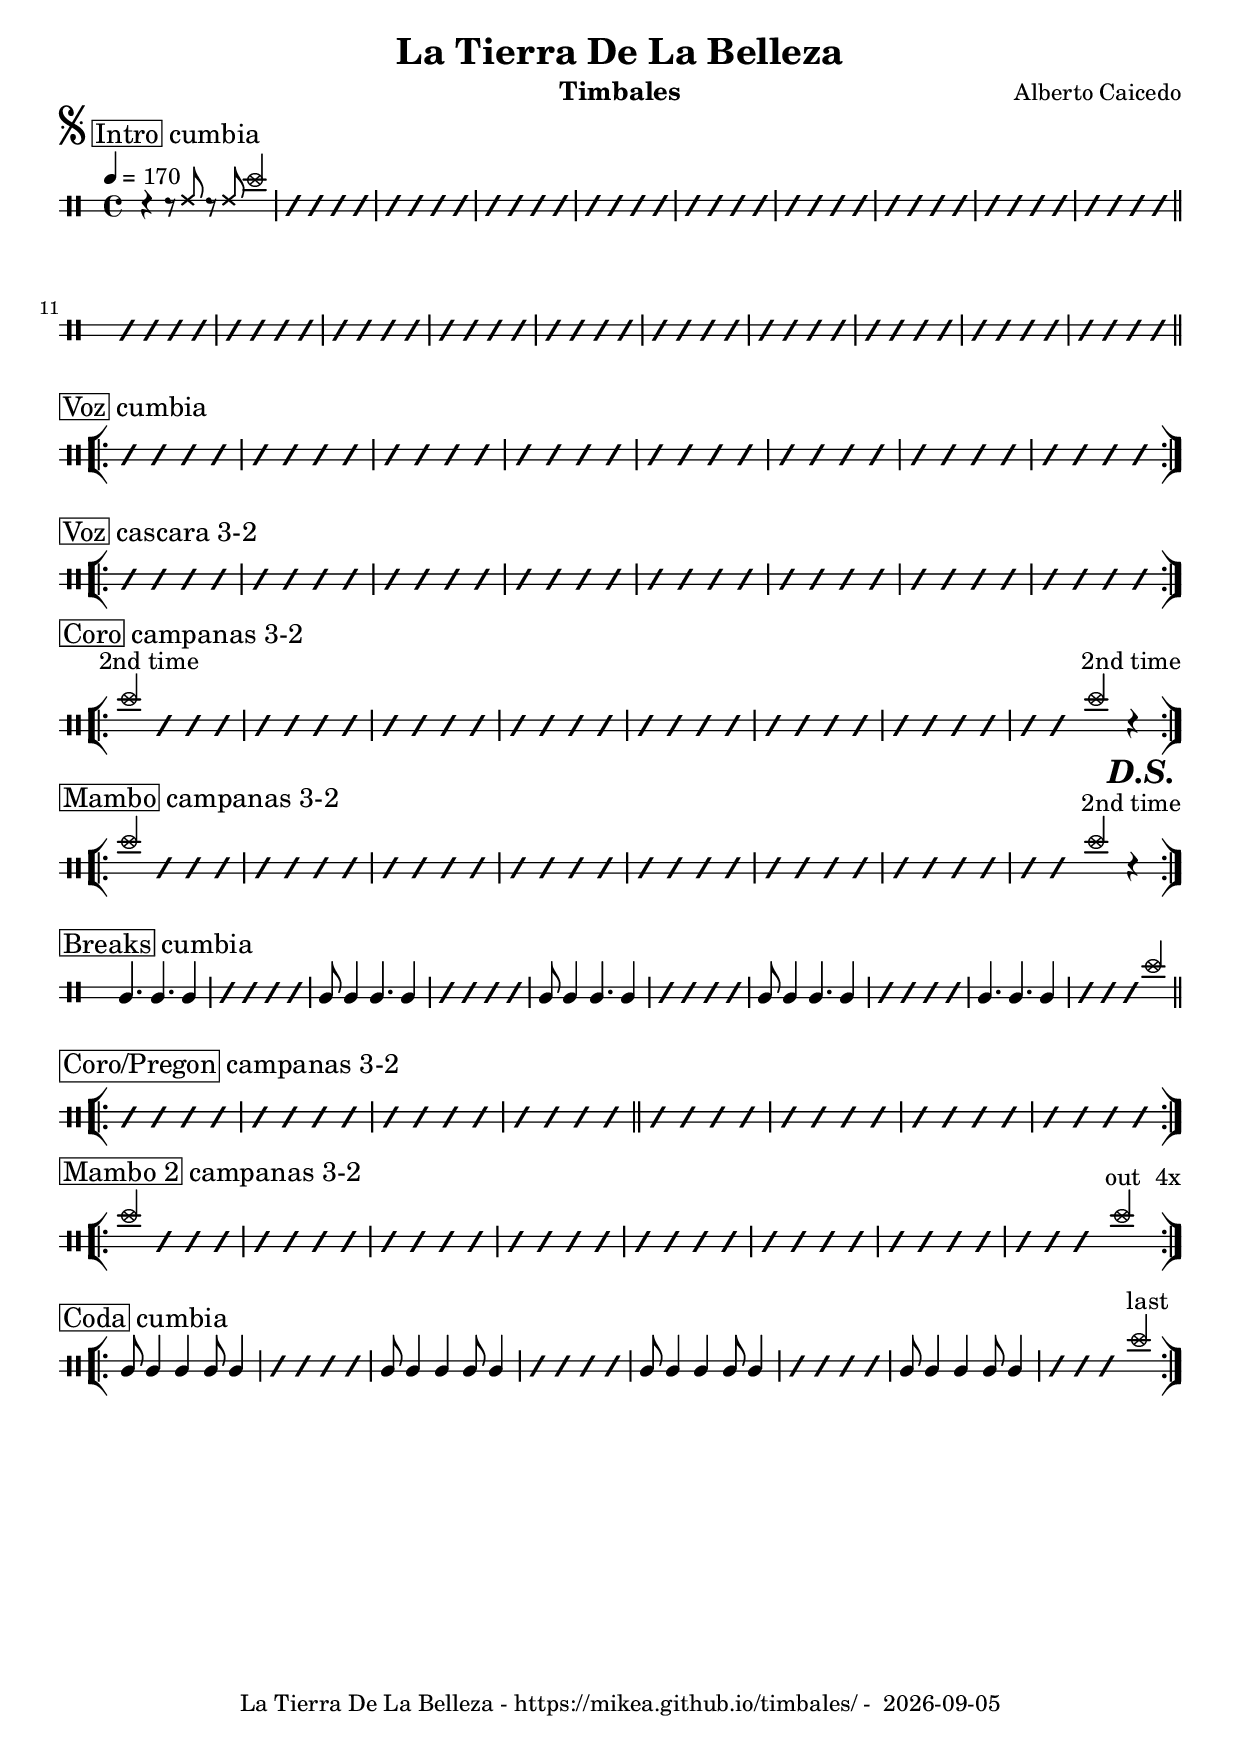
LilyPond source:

\version "2.24.2"
\include "charts/common.ly"

date = #(strftime "%Y-%m-%d" (localtime (current-time)))

\header {
  title = "La Tierra De La Belleza"
  subsubtitle = ""
  composer = "Alberto Caicedo"
  instrument = "Timbales"
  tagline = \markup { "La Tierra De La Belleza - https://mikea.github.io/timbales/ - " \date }
}

\newTimbalesStaff <<
    \newDrumVoiceOne \drummode { 
        \tempo 4 = 170

        \sect-segno "Intro" "cumbia"
        r4 r8 ssh8 r8 ssh8 cymc4 | \comp #4 | \comp #4 | \comp #4 |
        \comp #4 | \comp #4 | \comp #4 | \comp #4 |
        \comp #4 | \comp #4 | \bar "||"
        \break
        \comp #4 | \comp #4 |
        \comp #4 | \comp #4 | \comp #4 | \comp #4 | 
        \comp #4 | \comp #4 | \comp #4 | \comp #4 |

        \sect "Voz" "cumbia"
        \bar "[|:-||"
        \comp #4 | \comp #4 | \comp #4 | \comp #4 |
        \comp #4 | \comp #4 | \comp #4 | \comp #4 |
        \bar ":|][|:"

        \sect "Voz" "cascara 3-2 "
        \comp #4 | \comp #4 | \comp #4 | \comp #4 |
        \comp #4 | \comp #4 | \comp #4 | \comp #4 |
        \bar ":|][|:"

        \sect "Coro" "campanas 3-2"
        \textMark "2nd time" cymc4 \rs \rs \rs | \comp #4 | \comp #4 | \comp #4 |
        \comp #4 | \comp #4 | \comp #4 | \rs \rs \textMark "2nd time" cymc4 r |
        \bar ":|][|:"

        \jump "D.S."

        \sect "Mambo" "campanas 3-2"
        cymc4 \rs \rs \rs | \comp #4 | \comp #4 | \comp #4 |
        \comp #4 | \comp #4 | \comp #4 | \rs \rs \textMark "2nd time" cymc4 r |
        \bar ":|]"

        \sect "Breaks" "cumbia"
        timl4. timl4. timl4 | \rs \rs \rs \rs | timl8 timl4 timl4. timl4 | \rs \rs \rs \rs |
        timl8 timl4 timl4. timl4 | \rs \rs \rs \rs | timl8 timl4 timl4. timl4 | \rs \rs \rs \rs |
        timl4. timl4. timl4 | \rs \rs \rs cymc4 |

        \sect "Coro/Pregon" "campanas 3-2"
        \bar "[|:-||"

        \comp #4 | \comp #4 | \comp #4 | \comp #4 | \bar "||"
        \comp #4 | \comp #4 | \comp #4 | \comp #4 | 
        \bar ":|][|:"

        \sect "Mambo 2" "campanas 3-2"

        cymc4 \rs \rs \rs | \comp #4 | \comp #4 | \comp #4 | 
        \comp #4 | \comp #4 | \comp #4 | \rs \rs \rs \textMark "out  4x" cymc4| 
        \bar ":|][|:"

        \sect "Coda" "cumbia"
        timl8 timl4 timl4 timl8 timl4 | \rs \rs \rs \rs
        timl8 timl4 timl4 timl8 timl4 | \rs \rs \rs \rs
        timl8 timl4 timl4 timl8 timl4 | \rs \rs \rs \rs
        timl8 timl4 timl4 timl8 timl4 | \rs \rs \rs \textMark "last" cymc4
        \bar ":|]"

        \fine
    }
>>
